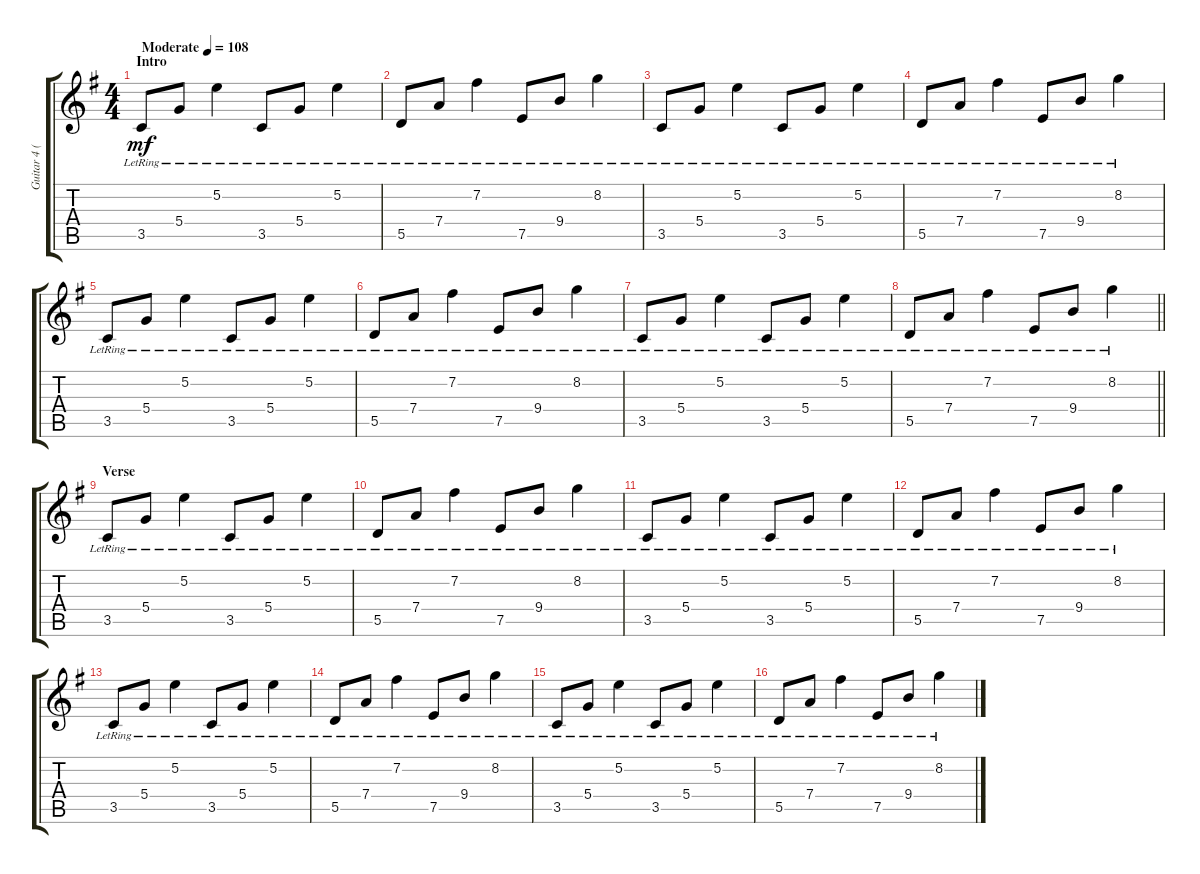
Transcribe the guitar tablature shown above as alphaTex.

\track ("Guitar 4 (Clean)" "Guitar 4 (") {instrument electricguitarclean}
\staff {score tabs}
\tuning (E4 B3 G3 D3 A2 E2) {hide}
\ts (4 4)
\section ("" "Intro")
\tempo (108 "Moderate")
\clef g2
\ks g
3.5{lr}.8{dy mf instrument electricguitarclean} 5.4{lr}.8 5.2{lr}.4 3.5{lr}.8 5.4{lr}.8 5.2{lr}.4 |
5.5{lr}.8 7.4{lr}.8 7.2{lr}.4 7.5{lr}.8 9.4{lr}.8 8.2{lr}.4 |
3.5{lr}.8 5.4{lr}.8 5.2{lr}.4 3.5{lr}.8 5.4{lr}.8 5.2{lr}.4 |
5.5{lr}.8 7.4{lr}.8 7.2{lr}.4 7.5{lr}.8 9.4{lr}.8 8.2{lr}.4 |
3.5{lr}.8 5.4{lr}.8 5.2{lr}.4 3.5{lr}.8 5.4{lr}.8 5.2{lr}.4 |
5.5{lr}.8 7.4{lr}.8 7.2{lr}.4 7.5{lr}.8 9.4{lr}.8 8.2{lr}.4 |
3.5{lr}.8 5.4{lr}.8 5.2{lr}.4 3.5{lr}.8 5.4{lr}.8 5.2{lr}.4 |
\barLineRight lightlight
5.5{lr}.8 7.4{lr}.8 7.2{lr}.4 7.5{lr}.8 9.4{lr}.8 8.2{lr}.4 |
\section ("" "Verse")
3.5{lr}.8 5.4{lr}.8 5.2{lr}.4 3.5{lr}.8 5.4{lr}.8 5.2{lr}.4 |
5.5{lr}.8 7.4{lr}.8 7.2{lr}.4 7.5{lr}.8 9.4{lr}.8 8.2{lr}.4 |
3.5{lr}.8 5.4{lr}.8 5.2{lr}.4 3.5{lr}.8 5.4{lr}.8 5.2{lr}.4 |
5.5{lr}.8 7.4{lr}.8 7.2{lr}.4 7.5{lr}.8 9.4{lr}.8 8.2{lr}.4 |
3.5{lr}.8 5.4{lr}.8 5.2{lr}.4 3.5{lr}.8 5.4{lr}.8 5.2{lr}.4 |
5.5{lr}.8 7.4{lr}.8 7.2{lr}.4 7.5{lr}.8 9.4{lr}.8 8.2{lr}.4 |
3.5{lr}.8 5.4{lr}.8 5.2{lr}.4 3.5{lr}.8 5.4{lr}.8 5.2{lr}.4 |
5.5{lr}.8 7.4{lr}.8 7.2{lr}.4 7.5{lr}.8 9.4{lr}.8 8.2{lr}.4
